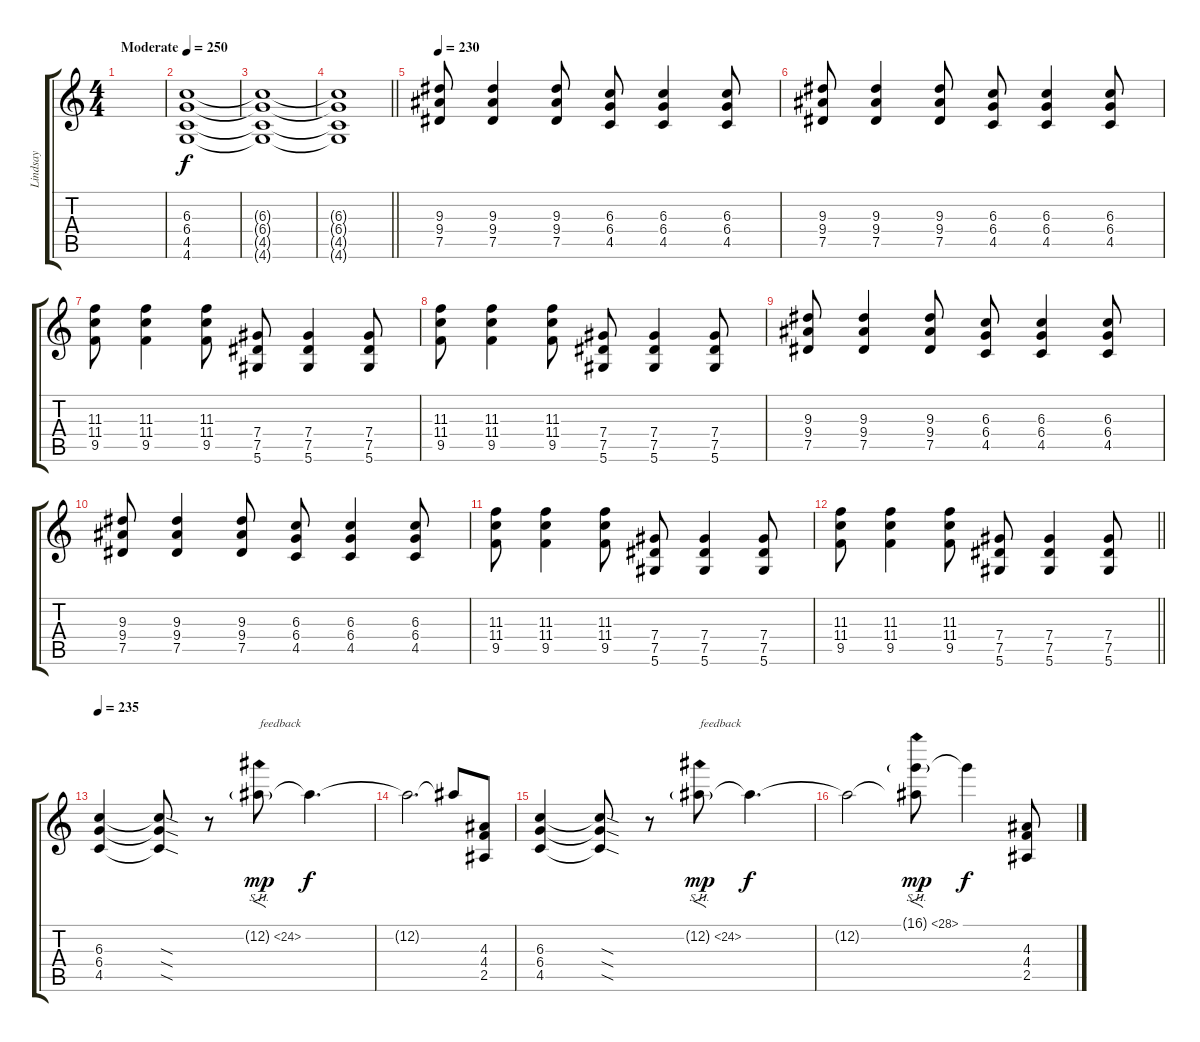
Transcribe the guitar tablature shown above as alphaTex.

\track ("Lindsay" "Lindsay") {instrument distortionguitar}
\staff {score tabs}
\tuning (Eb4 Bb3 Gb3 Db3 Ab2 Eb2) {hide}
\ts (4 4)
\tempo (250 "Moderate")
\clef g2
\ks c
|
(6.3 6.4 4.5 4.6).1 |
(6.3{t} 6.4{t} 4.5{t} 4.6{t}).1 |
\barLineRight lightlight
(6.3{t} 6.4{t} 4.5{t} 4.6{t}).1 |
\section ("" "")
\tempo 230
(9.3 9.4 7.5).8 (9.3 9.4 7.5).4 (9.3 9.4 7.5).8 (6.3 6.4 4.5).8 (6.3 6.4 4.5).4 (6.3 6.4 4.5).8 |
(9.3 9.4 7.5).8 (9.3 9.4 7.5).4 (9.3 9.4 7.5).8 (6.3 6.4 4.5).8 (6.3 6.4 4.5).4 (6.3 6.4 4.5).8 |
(11.3 11.4 9.5).8 (11.3 11.4 9.5).4 (11.3 11.4 9.5).8 (7.4 7.5 5.6).8 (7.4 7.5 5.6).4 (7.4 7.5 5.6).8 |
(11.3 11.4 9.5).8 (11.3 11.4 9.5).4 (11.3 11.4 9.5).8 (7.4 7.5 5.6).8 (7.4 7.5 5.6).4 (7.4 7.5 5.6).8 |
(9.3 9.4 7.5).8 (9.3 9.4 7.5).4 (9.3 9.4 7.5).8 (6.3 6.4 4.5).8 (6.3 6.4 4.5).4 (6.3 6.4 4.5).8 |
(9.3 9.4 7.5).8 (9.3 9.4 7.5).4 (9.3 9.4 7.5).8 (6.3 6.4 4.5).8 (6.3 6.4 4.5).4 (6.3 6.4 4.5).8 |
(11.3 11.4 9.5).8 (11.3 11.4 9.5).4 (11.3 11.4 9.5).8 (7.4 7.5 5.6).8 (7.4 7.5 5.6).4 (7.4 7.5 5.6).8 |
\barLineRight lightlight
(11.3 11.4 9.5).8 (11.3 11.4 9.5).4 (11.3 11.4 9.5).8 (7.4 7.5 5.6).8 (7.4 7.5 5.6).4 (7.4 7.5 5.6).8 |
\section ("" "")
\tempo 235
(6.3 6.4 4.5).4 (6.3{sod t} 6.4{sod t} 4.5{sod t}).8 r.8 12.2{sh 12 g}.8{f txt "feedback" dy mp} 12.2{t}.4{d dy f} |
12.2{t}.2{d} 12.2{t}.8 (4.3 4.4 2.5).8 |
(6.3 6.4 4.5).4 (6.3{sod t} 6.4{sod t} 4.5{sod t}).8 r.8 12.2{sh 12 g}.8{f txt "feedback" dy mp} 12.2{t}.4{d dy f} |
12.2{t}.2 (16.1{sh 12 g} 12.2{t}).8{f dy mp} 16.1{t}.4{dy f} (4.3 4.4 2.5).8
